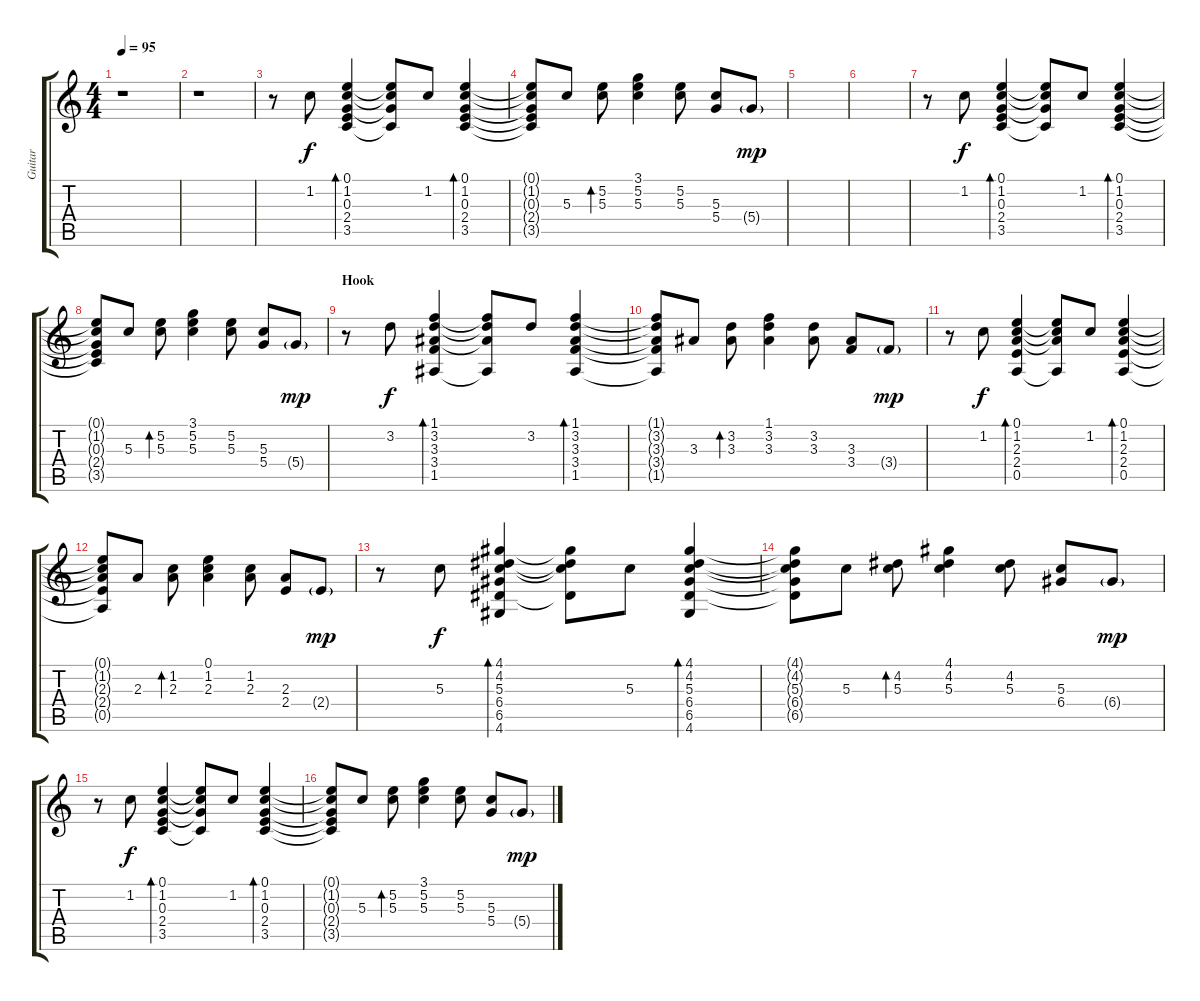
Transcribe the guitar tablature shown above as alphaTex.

\track ("Guitar" "Guitar") {instrument acousticguitarsteel}
\staff {score tabs}
\tuning (E4 B3 G3 D3 A2 E2) {hide}
\ts (4 4)
\tempo 95
\clef g2
\ks c
r.1{dy mp} |
r.1 |
r.8 1.2.8{dy f} (0.1 1.2 0.3 2.4 3.5).4{bd 60} (0.1{t} 1.2{t} 0.3{t} 3.5{t}).8 1.2.8 (0.1 1.2 0.3 2.4 3.5).4{bd 60} |
(0.1{t} 1.2{t} 0.3{t} 2.4{t} 3.5{t}).8 5.3.8 (5.2 5.3).8{bd 60} (3.1 5.2 5.3).4 (5.2 5.3).8 (5.3 5.4).8 5.4{g}.8{dy mp} |
|
|
r.8 1.2.8{dy f} (0.1 1.2 0.3 2.4 3.5).4{bd 60} (0.1{t} 1.2{t} 0.3{t} 3.5{t}).8 1.2.8 (0.1 1.2 0.3 2.4 3.5).4{bd 60} |
(0.1{t} 1.2{t} 0.3{t} 2.4{t} 3.5{t}).8 5.3.8 (5.2 5.3).8{bd 60} (3.1 5.2 5.3).4 (5.2 5.3).8 (5.3 5.4).8 5.4{g}.8{dy mp} |
\section ("" "Hook")
r.8 3.2.8{dy f} (1.1 3.2 3.3 3.4 1.5).4{bd 60} (1.1{t} 3.2{t} 3.3{t} 1.5{t}).8 3.2.8 (1.1 3.2 3.3 3.4 1.5).4{bd 60} |
\section ("" "")
(1.1{t} 3.2{t} 3.3{t} 3.4{t} 1.5{t}).8 3.3.8 (3.2 3.3).8{bd 60} (1.1 3.2 3.3).4 (3.2 3.3).8 (3.3 3.4).8 3.4{g}.8{dy mp} |
r.8 1.2.8{dy f} (0.1 1.2 2.3 2.4 0.5).4{bd 60} (0.1{t} 1.2{t} 2.3{t} 0.5{t}).8 1.2.8 (0.1 1.2 2.3 2.4 0.5).4{bd 60} |
(0.1{t} 1.2{t} 2.3{t} 2.4{t} 0.5{t}).8 2.3.8 (1.2 2.3).8{bd 60} (0.1 1.2 2.3).4 (1.2 2.3).8 (2.3 2.4).8 2.4{g}.8{dy mp} |
r.8 5.3.8{dy f} (4.1 4.2 5.3 6.4 6.5 4.6).4{bd 60} (4.1{t} 4.2{t} 5.3{t} 6.5{t}).8 5.3.8 (4.1 4.2 5.3 6.4 6.5 4.6).4{bd 60} |
(4.1{t} 4.2{t} 5.3{t} 6.4{t} 6.5{t}).8 5.3.8 (4.2 5.3).8{bd 60} (4.1 4.2 5.3).4 (4.2 5.3).8 (5.3 6.4).8 6.4{g}.8{dy mp} |
r.8 1.2.8{dy f} (0.1 1.2 0.3 2.4 3.5).4{bd 60} (0.1{t} 1.2{t} 0.3{t} 3.5{t}).8 1.2.8 (0.1 1.2 0.3 2.4 3.5).4{bd 60} |
(0.1{t} 1.2{t} 0.3{t} 2.4{t} 3.5{t}).8 5.3.8 (5.2 5.3).8{bd 60} (3.1 5.2 5.3).4 (5.2 5.3).8 (5.3 5.4).8 5.4{g}.8{dy mp}
